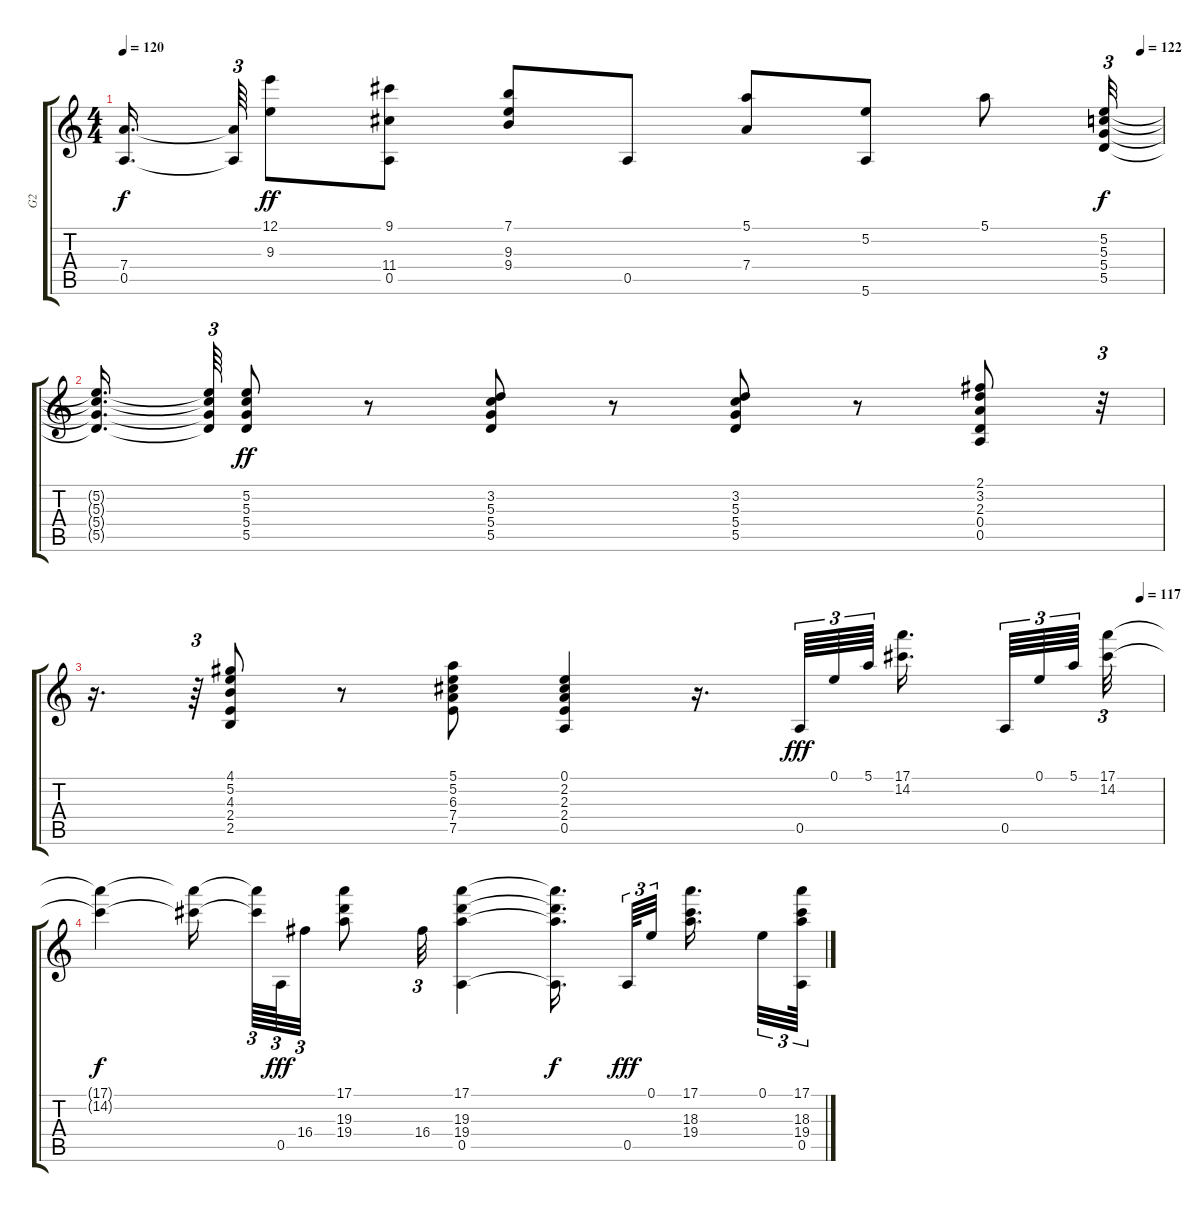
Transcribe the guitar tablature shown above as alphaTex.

\track ("G2" "G2") {instrument acousticguitarsteel}
\staff {score tabs}
\tuning (E4 B3 G3 D3 A2 E2) {hide}
\ts (4 4)
\tempo 120
\tempo (122 0.9791666666666666)
\clef g2
\ks c
(7.4{t} 0.5{t}).16{d dy f beam splitsecondary} (7.4{t} 0.5{t}).64{tu (3 2)} (12.1 9.3).8{dy ff} (9.1 11.4 0.5).8 (7.1 9.3 9.4).8 0.5.8 (5.1 7.4).8 (5.2 5.6).8 5.1.8 (5.2 5.3 5.4 5.5).32{tu (3 2) dy f} |
(5.2{t} 5.3{t} 5.4{t} 5.5{t}).16{d beam splitsecondary} (5.2{t} 5.3{t} 5.4{t} 5.5{t}).64{tu (3 2)} (5.2 5.3 5.4 5.5).8{dy ff} r.8 (3.2 5.3 5.4 5.5).8 r.8 (3.2 5.3 5.4 5.5).8 r.8 (2.1 3.2 2.3 0.4 0.5).8 r.32{tu (3 2)} |
\tempo (117 0.9791666666666666)
r.16{d} r.64{tu (3 2)} (4.1 5.2 4.3 2.4 2.5).8 r.8 (5.1 5.2 6.3 7.4 7.5).8 (0.1 2.2 2.3 2.4 0.5).4 r.16{d} 0.5.64{tu (3 2) dy fff} 0.1.64{tu (3 2)} 5.1.64{tu (3 2) beam splitsecondary} (17.1 14.2).16{d beam splitsecondary} 0.5.64{tu (3 2)} 0.1.64{tu (3 2)} 5.1.64{tu (3 2) beam splitsecondary} (17.1 14.2).32{tu (3 2)} |
(17.1{t} 14.2{t}).4{dy f} (17.1{t} 14.2{t}).16{beam splitsecondary} (17.1{t} 14.2{t}).64{tu (3 2)} 0.5.64{tu (3 2) dy fff} 16.4.32{tu (3 2)} (17.1 19.3 19.4).8 16.4.32{tu (3 2)} (17.1 19.3 19.4 0.5).4 (17.1{t} 19.3{t} 19.4{t} 0.5{t}).16{d dy f beam splitsecondary} 0.5.64{tu (3 2) dy fff} 0.1.32{tu (3 2) beam splitsecondary} (17.1 18.3 19.4).16{d beam splitsecondary} 0.1.32{tu (3 2)} (17.1 18.3 19.4 0.5).64{tu (3 2)}
